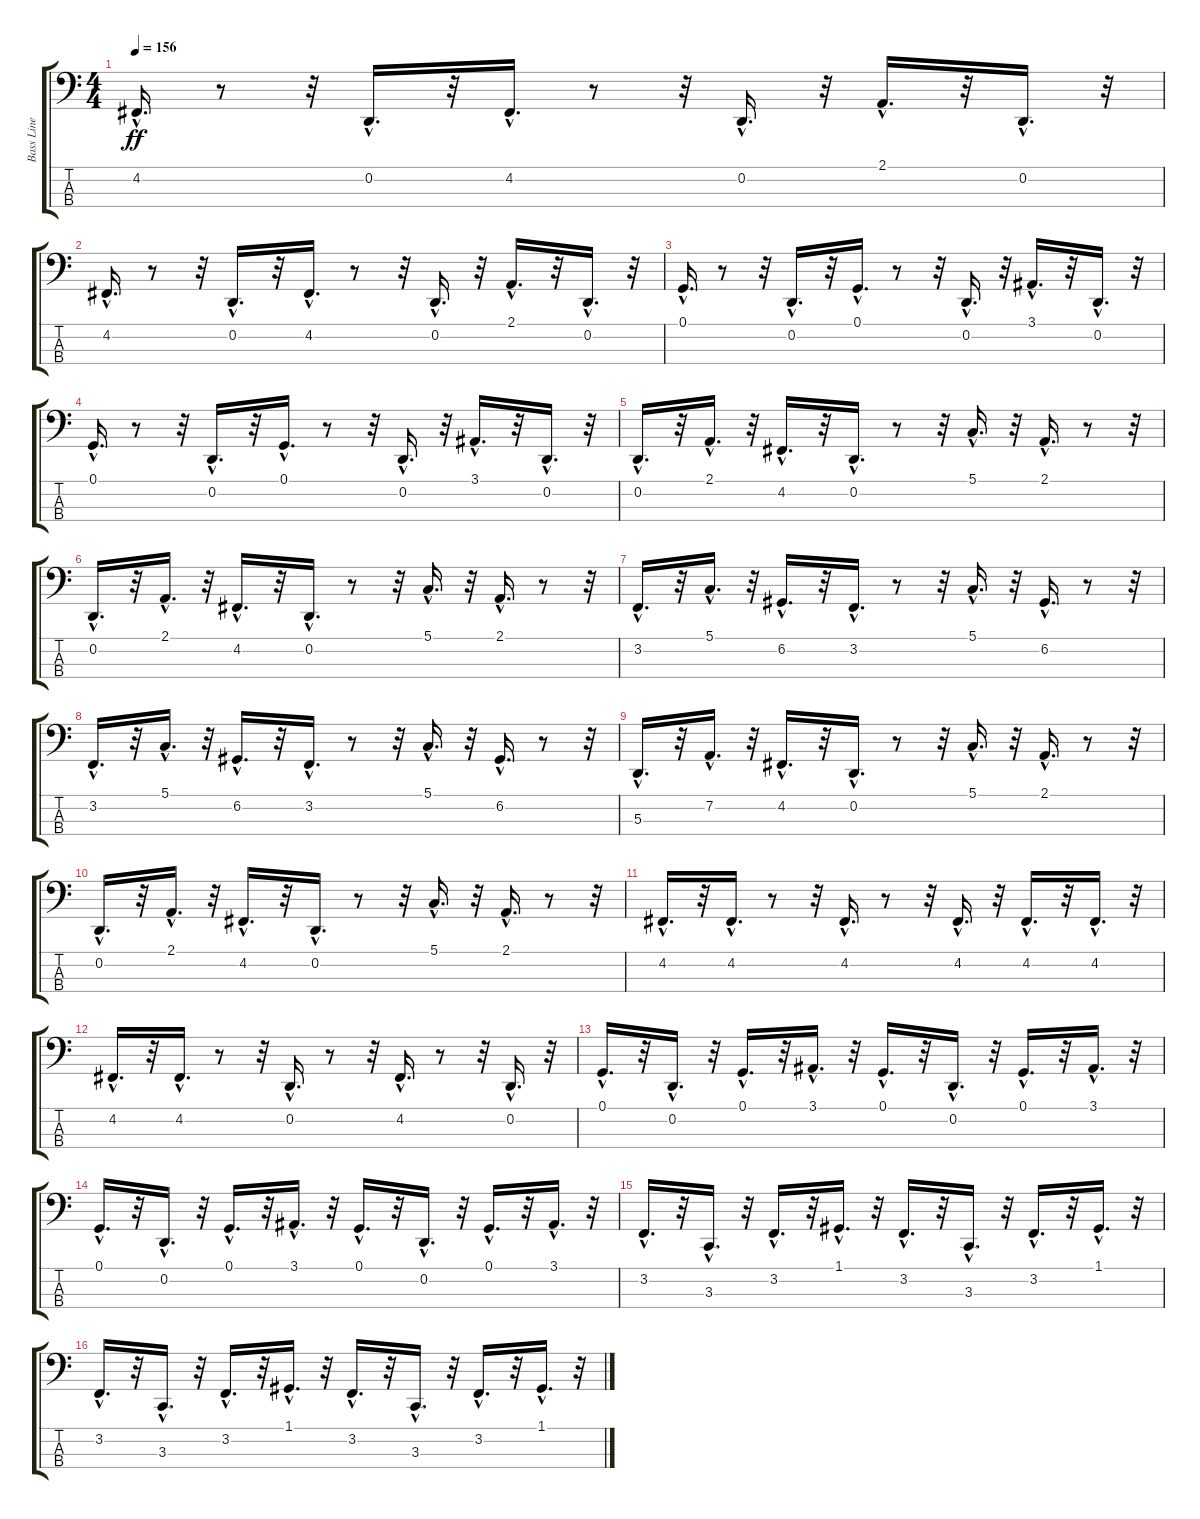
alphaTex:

\track ("Bass Line" "Bass Line") {instrument lead8bassandlead}
\staff {score tabs}
\tuning (G2 D2 A1 E1) {hide}
\ts (4 4)
\tempo 156
\clef f4
\ks c
4.2{hac}.16{d dy ff} r.8 r.32 0.2{hac}.16{d} r.32 4.2{hac}.16{d} r.8 r.32 0.2{hac}.16{d} r.32 2.1{hac}.16{d} r.32 0.2{hac}.16{d} r.32 |
4.2{hac}.16{d} r.8 r.32 0.2{hac}.16{d} r.32 4.2{hac}.16{d} r.8 r.32 0.2{hac}.16{d} r.32 2.1{hac}.16{d} r.32 0.2{hac}.16{d} r.32 |
0.1{hac}.16{d} r.8 r.32 0.2{hac}.16{d} r.32 0.1{hac}.16{d} r.8 r.32 0.2{hac}.16{d} r.32 3.1{hac}.16{d} r.32 0.2{hac}.16{d} r.32 |
0.1{hac}.16{d} r.8 r.32 0.2{hac}.16{d} r.32 0.1{hac}.16{d} r.8 r.32 0.2{hac}.16{d} r.32 3.1{hac}.16{d} r.32 0.2{hac}.16{d} r.32 |
0.2{hac}.16{d} r.32 2.1{hac}.16{d} r.32 4.2{hac}.16{d} r.32 0.2{hac}.16{d} r.8 r.32 5.1{hac}.16{d} r.32 2.1{hac}.16{d} r.8 r.32 |
0.2{hac}.16{d} r.32 2.1{hac}.16{d} r.32 4.2{hac}.16{d} r.32 0.2{hac}.16{d} r.8 r.32 5.1{hac}.16{d} r.32 2.1{hac}.16{d} r.8 r.32 |
3.2{hac}.16{d} r.32 5.1{hac}.16{d} r.32 6.2{hac}.16{d} r.32 3.2{hac}.16{d} r.8 r.32 5.1{hac}.16{d} r.32 6.2{hac}.16{d} r.8 r.32 |
3.2{hac}.16{d} r.32 5.1{hac}.16{d} r.32 6.2{hac}.16{d} r.32 3.2{hac}.16{d} r.8 r.32 5.1{hac}.16{d} r.32 6.2{hac}.16{d} r.8 r.32 |
5.3{hac}.16{d} r.32 7.2{hac}.16{d} r.32 4.2{hac}.16{d} r.32 0.2{hac}.16{d} r.8 r.32 5.1{hac}.16{d} r.32 2.1{hac}.16{d} r.8 r.32 |
0.2{hac}.16{d} r.32 2.1{hac}.16{d} r.32 4.2{hac}.16{d} r.32 0.2{hac}.16{d} r.8 r.32 5.1{hac}.16{d} r.32 2.1{hac}.16{d} r.8 r.32 |
4.2{hac}.16{d} r.32 4.2{hac}.16{d} r.8 r.32 4.2{hac}.16{d} r.8 r.32 4.2{hac}.16{d} r.32 4.2{hac}.16{d} r.32 4.2{hac}.16{d} r.32 |
4.2{hac}.16{d} r.32 4.2{hac}.16{d} r.8 r.32 0.2{hac}.16{d} r.8 r.32 4.2{hac}.16{d} r.8 r.32 0.2{hac}.16{d} r.32 |
0.1{hac}.16{d} r.32 0.2{hac}.16{d} r.32 0.1{hac}.16{d} r.32 3.1{hac}.16{d} r.32 0.1{hac}.16{d} r.32 0.2{hac}.16{d} r.32 0.1{hac}.16{d} r.32 3.1{hac}.16{d} r.32 |
0.1{hac}.16{d} r.32 0.2{hac}.16{d} r.32 0.1{hac}.16{d} r.32 3.1{hac}.16{d} r.32 0.1{hac}.16{d} r.32 0.2{hac}.16{d} r.32 0.1{hac}.16{d} r.32 3.1{hac}.16{d} r.32 |
3.2{hac}.16{d} r.32 3.3{hac}.16{d} r.32 3.2{hac}.16{d} r.32 1.1{hac}.16{d} r.32 3.2{hac}.16{d} r.32 3.3{hac}.16{d} r.32 3.2{hac}.16{d} r.32 1.1{hac}.16{d} r.32 |
3.2{hac}.16{d} r.32 3.3{hac}.16{d} r.32 3.2{hac}.16{d} r.32 1.1{hac}.16{d} r.32 3.2{hac}.16{d} r.32 3.3{hac}.16{d} r.32 3.2{hac}.16{d} r.32 1.1{hac}.16{d} r.32
